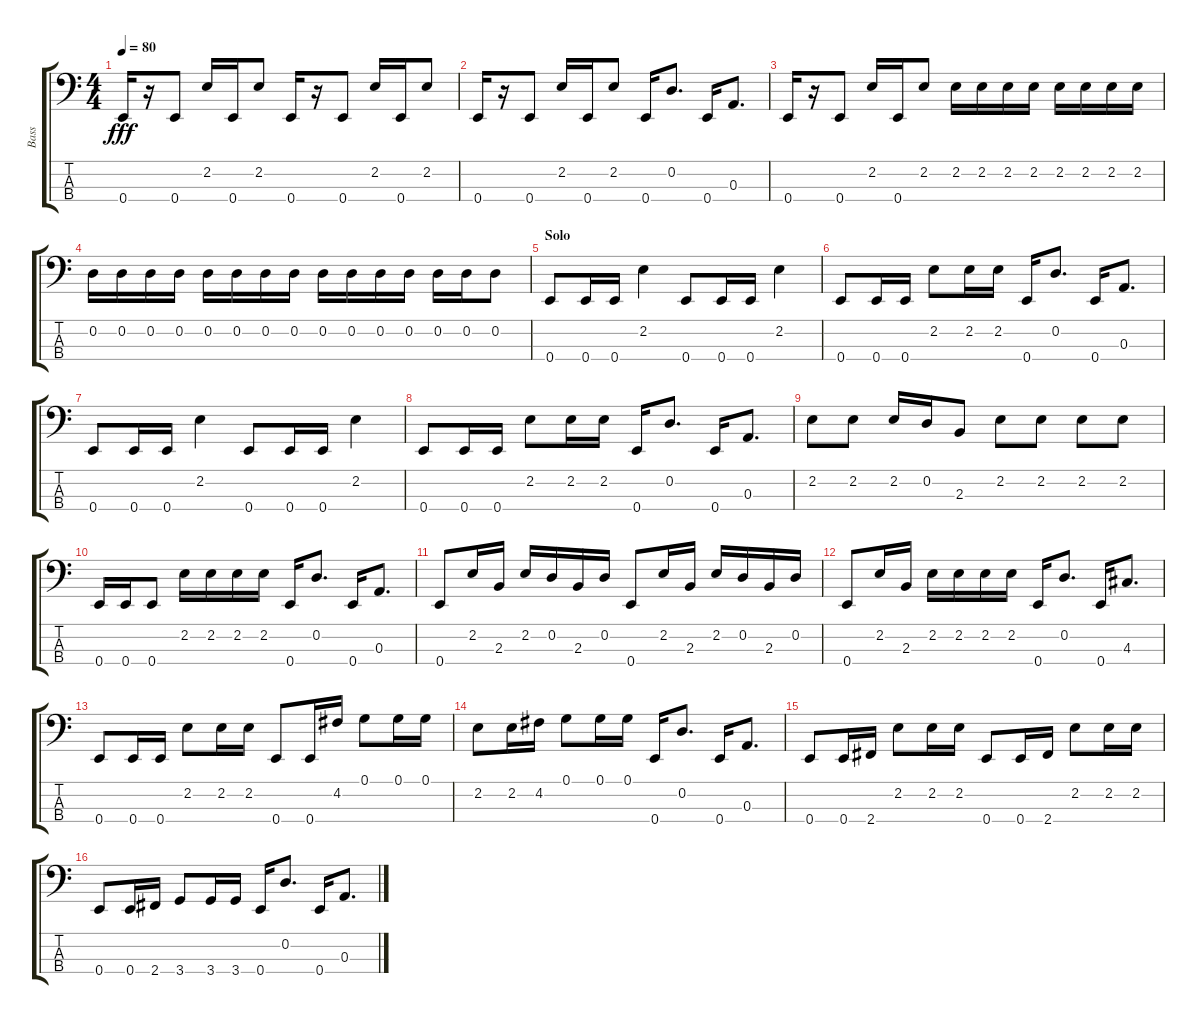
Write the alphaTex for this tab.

\track ("Bass" "Bass") {instrument electricbassfinger}
\staff {score tabs}
\tuning (G2 D2 A1 E1) {hide}
\ts (4 4)
\tempo 80
\clef f4
\ks c
0.4.16{dy fff} r.16 0.4.8 2.2.16 0.4.16 2.2.8 0.4.16 r.16 0.4.8 2.2.16 0.4.16 2.2.8 |
0.4.16 r.16 0.4.8 2.2.16 0.4.16 2.2.8 0.4.16 0.2.8{d} 0.4.16 0.3.8{d} |
0.4.16 r.16 0.4.8 2.2.16 0.4.16 2.2.8 2.2.16 2.2.16 2.2.16 2.2.16 2.2.16 2.2.16 2.2.16 2.2.16 |
0.2.16 0.2.16 0.2.16 0.2.16 0.2.16 0.2.16 0.2.16 0.2.16 0.2.16 0.2.16 0.2.16 0.2.16 0.2.16 0.2.16 0.2.8 |
\section ("" "Solo")
0.4.8 0.4.16 0.4.16 2.2.4 0.4.8 0.4.16 0.4.16 2.2.4 |
0.4.8 0.4.16 0.4.16 2.2.8 2.2.16 2.2.16 0.4.16 0.2.8{d} 0.4.16 0.3.8{d} |
0.4.8 0.4.16 0.4.16 2.2.4 0.4.8 0.4.16 0.4.16 2.2.4 |
0.4.8 0.4.16 0.4.16 2.2.8 2.2.16 2.2.16 0.4.16 0.2.8{d} 0.4.16 0.3.8{d} |
2.2.8 2.2.8 2.2.16 0.2.16 2.3.8 2.2.8 2.2.8 2.2.8 2.2.8 |
0.4.16 0.4.16 0.4.8 2.2.16 2.2.16 2.2.16 2.2.16 0.4.16 0.2.8{d} 0.4.16 0.3.8{d} |
0.4.8 2.2.16 2.3.16 2.2.16 0.2.16 2.3.16 0.2.16 0.4.8 2.2.16 2.3.16 2.2.16 0.2.16 2.3.16 0.2.16 |
0.4.8 2.2.16 2.3.16 2.2.16 2.2.16 2.2.16 2.2.16 0.4.16 0.2.8{d} 0.4.16 4.3.8{d} |
0.4.8 0.4.16 0.4.16 2.2.8 2.2.16 2.2.16 0.4.8 0.4.16 4.2.16 0.1.8 0.1.16 0.1.16 |
2.2.8 2.2.16 4.2.16 0.1.8 0.1.16 0.1.16 0.4.16 0.2.8{d} 0.4.16 0.3.8{d} |
0.4.8 0.4.16 2.4.16 2.2.8 2.2.16 2.2.16 0.4.8 0.4.16 2.4.16 2.2.8 2.2.16 2.2.16 |
0.4.8 0.4.16 2.4.16 3.4.8 3.4.16 3.4.16 0.4.16 0.2.8{d} 0.4.16 0.3.8{d}
